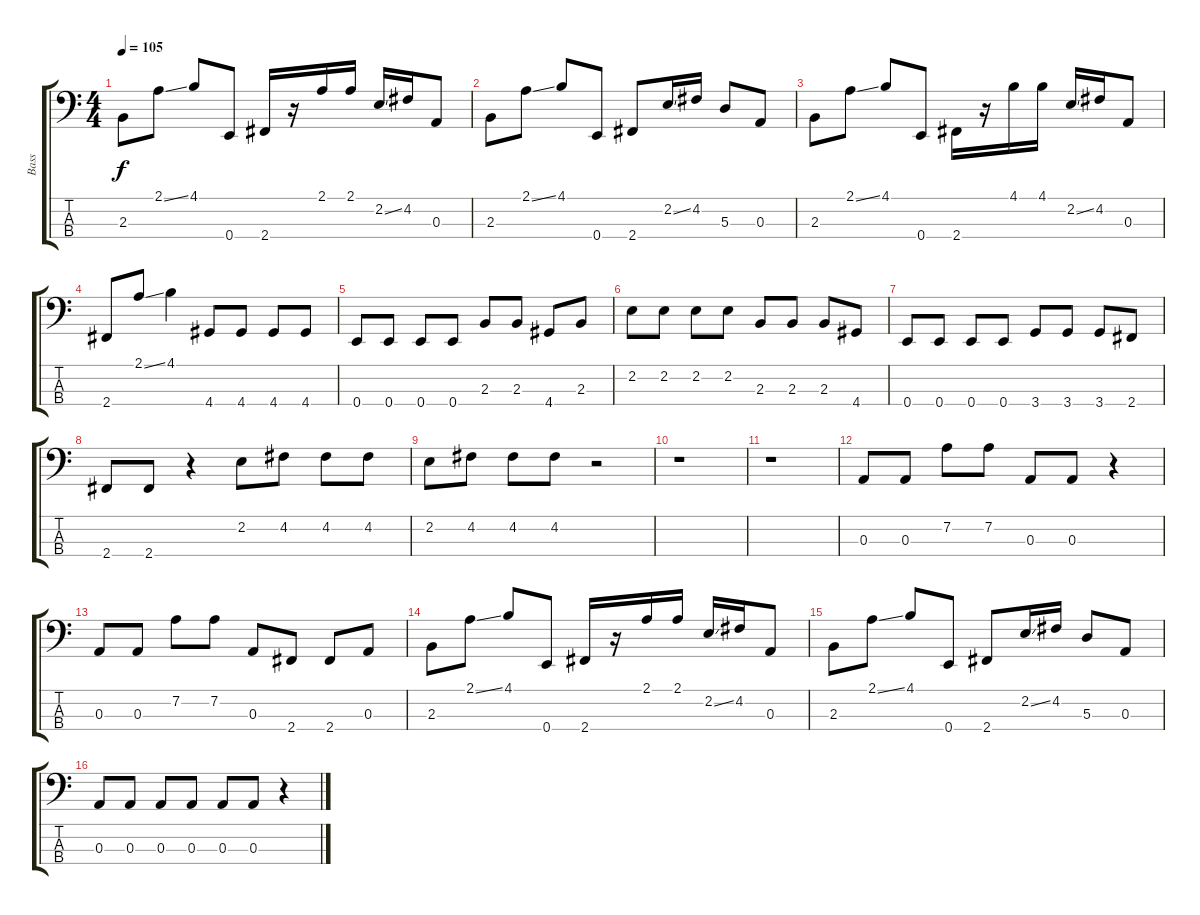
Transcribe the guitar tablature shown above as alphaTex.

\track ("Bass" "Bass") {instrument electricbassfinger}
\staff {score tabs}
\tuning (G2 D2 A1 E1) {hide}
\ts (4 4)
\tempo 105
\clef f4
\ks c
2.3.8{dy f} 2.1{ss}.8 4.1.8 0.4.8 2.4.16 r.16 2.1.16 2.1.16 2.2{ss}.16 4.2.16 0.3.8 |
2.3.8 2.1{ss}.8 4.1.8 0.4.8 2.4.8 2.2{ss}.16 4.2.16 5.3.8 0.3.8 |
2.3.8 2.1{ss}.8 4.1.8 0.4.8 2.4.16 r.16 4.1.16 4.1.16 2.2{ss}.16 4.2.16 0.3.8 |
2.4.8 2.1{ss}.8 4.1.4 4.4.8 4.4.8 4.4.8 4.4.8 |
0.4.8 0.4.8 0.4.8 0.4.8 2.3.8 2.3.8 4.4.8 2.3.8 |
2.2.8 2.2.8 2.2.8 2.2.8 2.3.8 2.3.8 2.3.8 4.4.8 |
0.4.8 0.4.8 0.4.8 0.4.8 3.4.8 3.4.8 3.4.8 2.4.8 |
2.4.8 2.4.8 r.4 2.2.8 4.2.8 4.2.8 4.2.8 |
2.2.8 4.2.8 4.2.8 4.2.8 r.2 |
r.1 |
r.1 |
0.3.8 0.3.8 7.2.8 7.2.8 0.3.8 0.3.8 r.4 |
0.3.8 0.3.8 7.2.8 7.2.8 0.3.8 2.4.8 2.4.8 0.3.8 |
2.3.8 2.1{ss}.8 4.1.8 0.4.8 2.4.16 r.16 2.1.16 2.1.16 2.2{ss}.16 4.2.16 0.3.8 |
2.3.8 2.1{ss}.8 4.1.8 0.4.8 2.4.8 2.2{ss}.16 4.2.16 5.3.8 0.3.8 |
0.3.8 0.3.8 0.3.8 0.3.8 0.3.8 0.3.8 r.4
